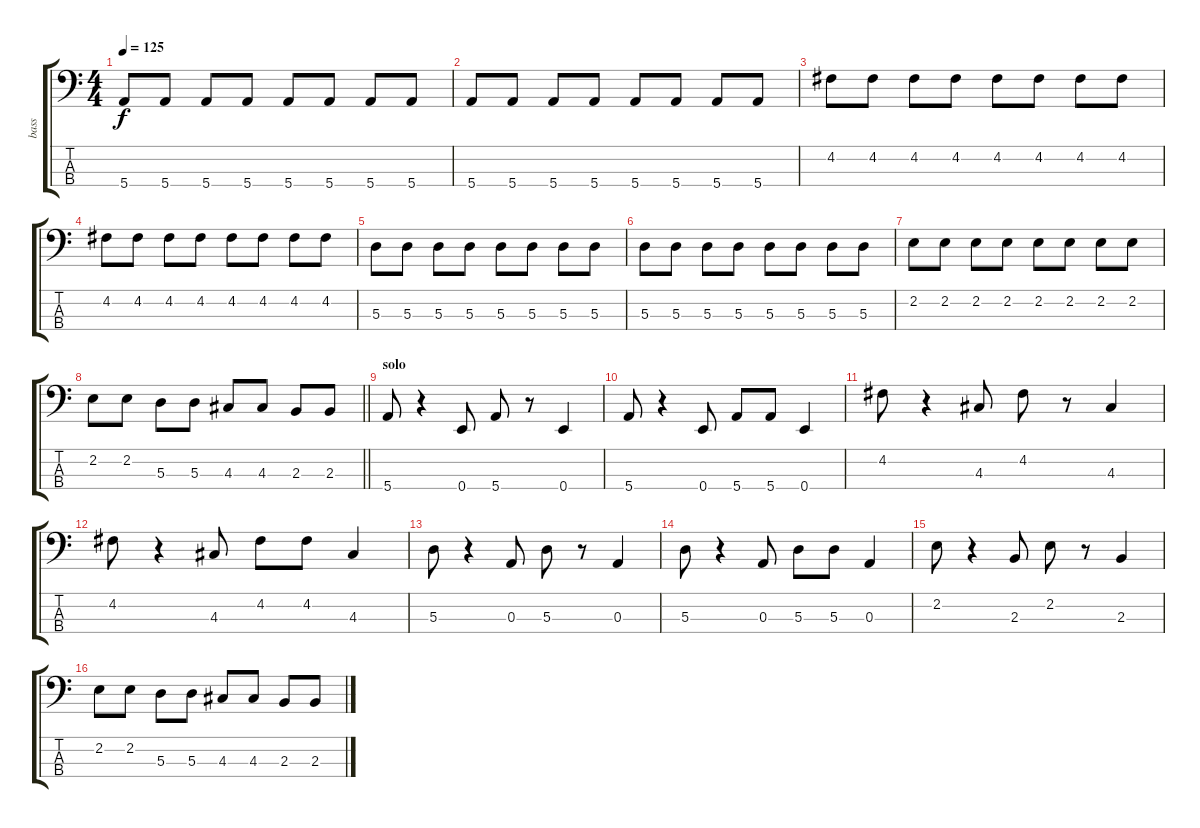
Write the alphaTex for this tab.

\track ("bass" "bass") {instrument electricbassfinger}
\staff {score tabs}
\tuning (G2 D2 A1 E1) {hide}
\ts (4 4)
\tempo 125
\clef f4
\ks c
5.4.8{dy f} 5.4.8 5.4.8 5.4.8 5.4.8 5.4.8 5.4.8 5.4.8 |
5.4.8 5.4.8 5.4.8 5.4.8 5.4.8 5.4.8 5.4.8 5.4.8 |
4.2.8 4.2.8 4.2.8 4.2.8 4.2.8 4.2.8 4.2.8 4.2.8 |
4.2.8 4.2.8 4.2.8 4.2.8 4.2.8 4.2.8 4.2.8 4.2.8 |
5.3.8 5.3.8 5.3.8 5.3.8 5.3.8 5.3.8 5.3.8 5.3.8 |
5.3.8 5.3.8 5.3.8 5.3.8 5.3.8 5.3.8 5.3.8 5.3.8 |
2.2.8 2.2.8 2.2.8 2.2.8 2.2.8 2.2.8 2.2.8 2.2.8 |
\barLineRight lightlight
2.2.8 2.2.8 5.3.8 5.3.8 4.3.8 4.3.8 2.3.8 2.3.8 |
\section ("" "solo")
5.4.8 r.4 0.4.8 5.4.8 r.8 0.4.4 |
5.4.8 r.4 0.4.8 5.4.8 5.4.8 0.4.4 |
4.2.8 r.4 4.3.8 4.2.8 r.8 4.3.4 |
4.2.8 r.4 4.3.8 4.2.8 4.2.8 4.3.4 |
5.3.8 r.4 0.3.8 5.3.8 r.8 0.3.4 |
5.3.8 r.4 0.3.8 5.3.8 5.3.8 0.3.4 |
2.2.8 r.4 2.3.8 2.2.8 r.8 2.3.4 |
2.2.8 2.2.8 5.3.8 5.3.8 4.3.8 4.3.8 2.3.8 2.3.8
